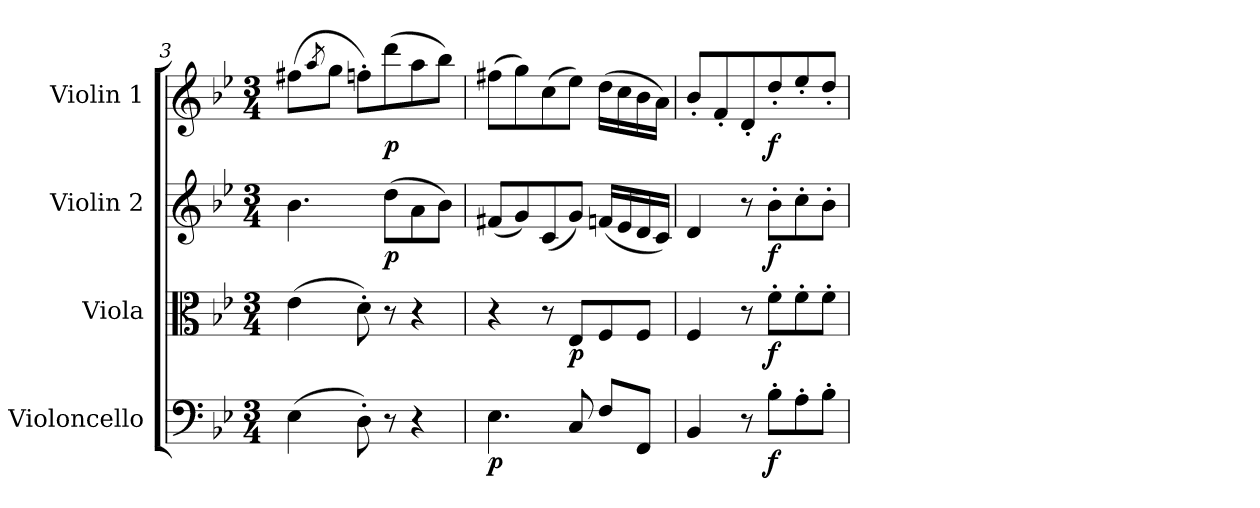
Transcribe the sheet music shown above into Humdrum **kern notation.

**kern	**dynam	**kern	**dynam	**kern	**dynam	**kern	**dynam
*part4	*part4	*part3	*part3	*part2	*part2	*part1	*part1
*staff4	*staff4	*staff3	*staff3	*staff2	*staff2	*staff1	*staff1
*I"Violoncello	*	*I"Viola	*	*I"Violin 2	*	*I"Violin 1	*
*I'Vc	*	*I'Vla	*	*I'Vln	*	*I'Vln	*
*clefF4	*	*clefC3	*	*clefG2	*	*clefG2	*
*k[b-e-]	*	*k[b-e-]	*	*k[b-e-]	*	*k[b-e-]	*
*M3/4	*	*M3/4	*	*M3/4	*	*M3/4	*
=3	=3	=3	=3	=3	=3	=3	=3
(4E-\	.	(4e-\	.	4.b-\	.	(8ff#X\L	.
.	.	.	.	.	.	8qaa/	.
.	.	.	.	.	.	8gg\J	.
8D'\)	.	8d'\)	.	.	.	8ffn'\L)	.
!	!	!	!	!	!LO:DY:b	!	!LO:DY:b
8r	.	8r	.	(8dd\L	p	(8ddd\	p
4r	.	4r	.	8a\	.	8aa\	.
.	.	.	.	8b-\J)	.	8bb-\J)	.
=4	=4	=4	=4	=4	=4	=4	=4
!	!LO:DY:b	!	!	!	!	!	!
4.E-\	p	4r	.	(8f#X/L	.	(8ff#X\L	.
.	.	.	.	8g/)	.	8gg\)	.
.	.	8r	.	(8c/	.	(8cc\	.
!	!	!	!LO:DY:b	!	!	!	!
8C/	.	8E-/L	p	8g/J)	.	8ee-\J)	.
8F/L	.	8F/	.	(16fn/LL	.	(16dd\LL	.
.	.	.	.	16e-/	.	16cc\	.
8FF/J	.	8F/J	.	16d/	.	16b-\	.
.	.	.	.	16c/JJ)	.	16a\JJ)	.
!!LO:LB:g=z
=5	=5	=5	=5	=5	=5	=5	=5
4BB-/	.	4F/	.	4d/	.	8b-'/L	.
.	.	.	.	.	.	8f'/	.
8r	.	8r	.	8r	.	8d'/	.
!	!LO:DY:b	!	!LO:DY:b	!	!LO:DY:b	!	!LO:DY:b
8B-'\L	f	8f'\L	f	8b-'\L	f	8dd'/	f
8A'\	.	8f'\	.	8cc'\	.	8ee-'/	.
8B-'\J	.	8f'\J	.	8b-'\J	.	8dd'/J	.
=	=	=	=	=	=	=	=
*-	*-	*-	*-	*-	*-	*-	*-
